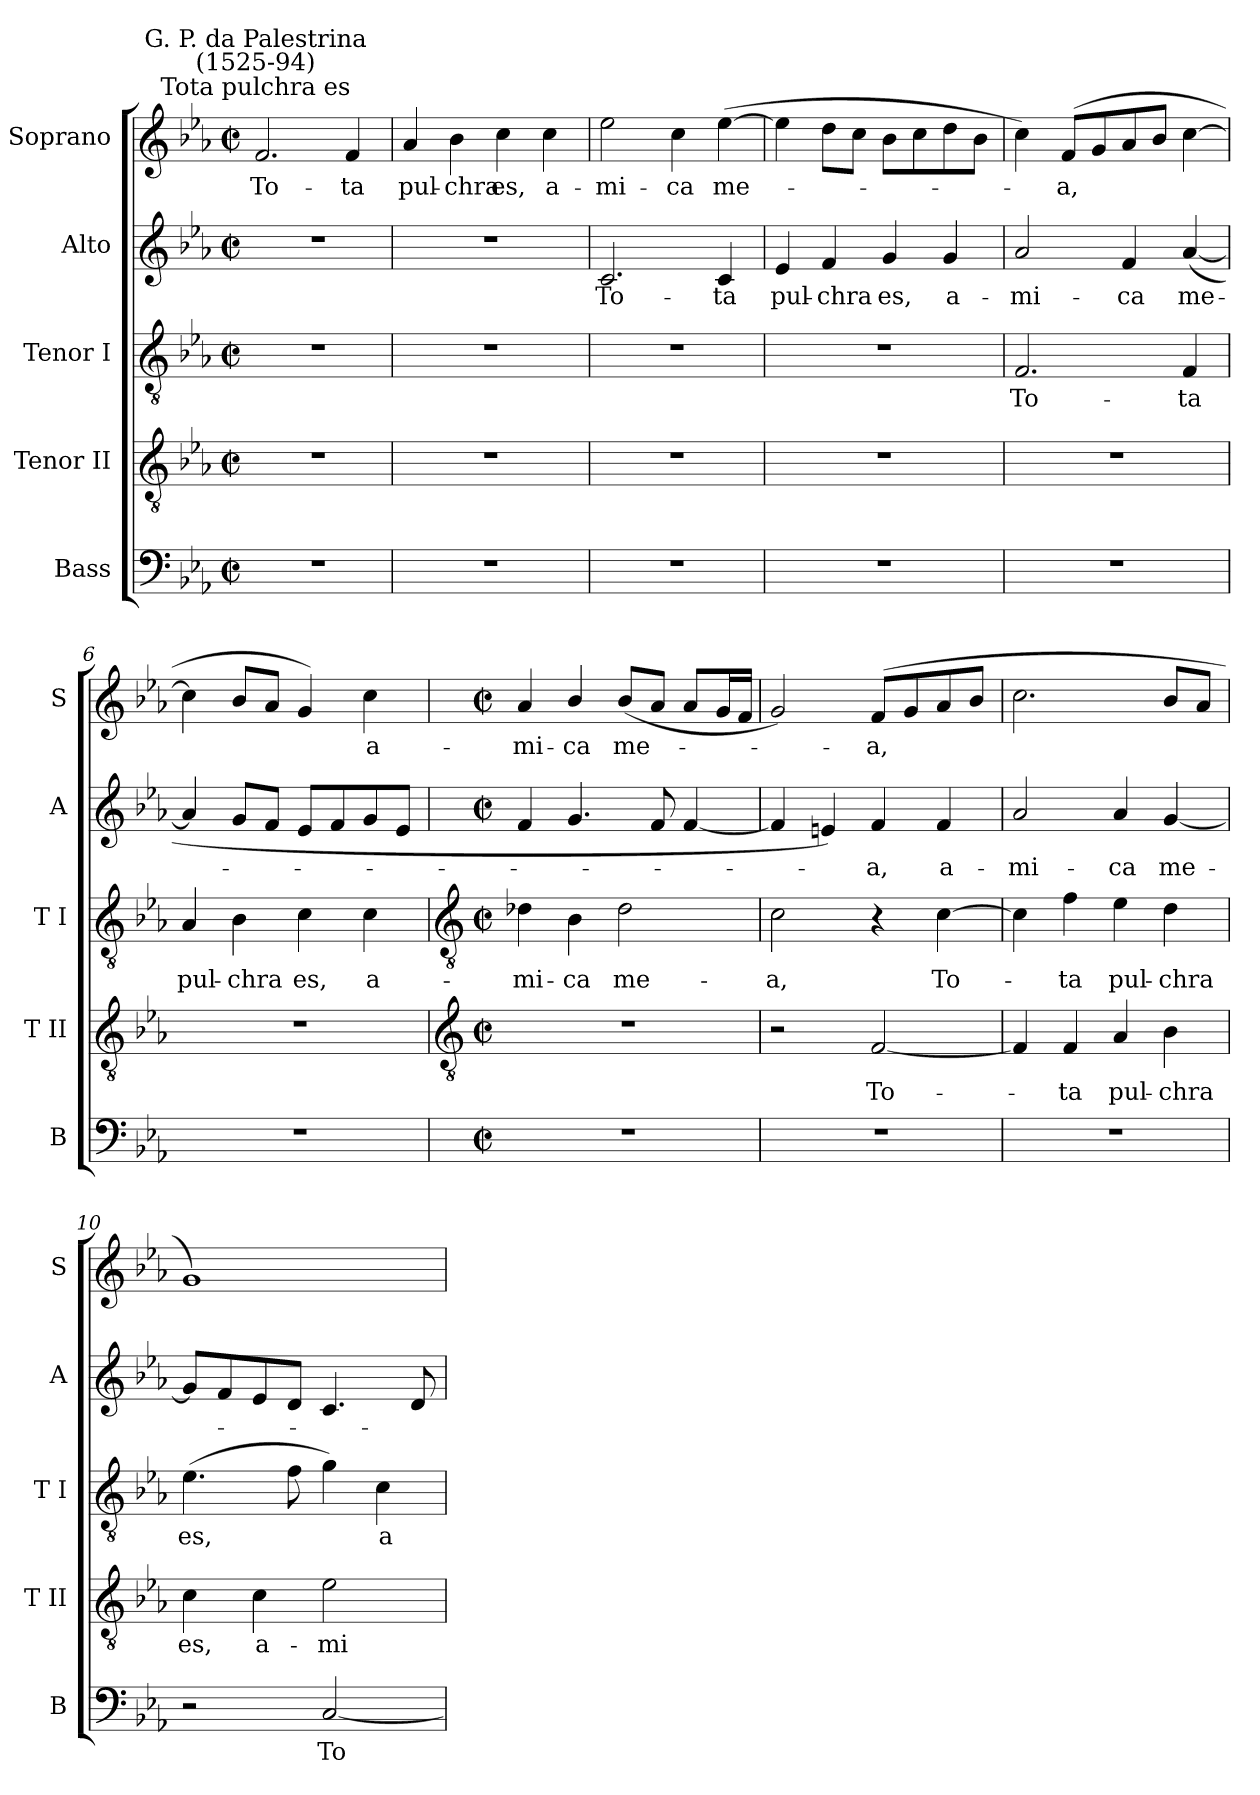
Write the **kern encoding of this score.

**kern	**text	**kern	**text	**kern	**text	**kern	**text	**kern	**text
*part5	*part5	*part4	*part4	*part3	*part3	*part2	*part2	*part1	*part1
*staff5	*staff5	*staff4	*staff4	*staff3	*staff3	*staff2	*staff2	*staff1	*staff1
*I"Bass	*	*I"Tenor II	*	*I"Tenor I	*	*I"Alto	*	*I"Soprano	*
*I'B	*	*I'T II	*	*I'T I	*	*I'A	*	*I'S	*
*clefF4	*	*clefGv2	*	*clefGv2	*	*clefG2	*	*clefG2	*
*k[b-e-a-]	*	*k[b-e-a-]	*	*k[b-e-a-]	*	*k[b-e-a-]	*	*k[b-e-a-]	*
*E-:	*	*E-:	*	*E-:	*	*E-:	*	*E-:	*
*M2/2	*	*M2/2	*	*M2/2	*	*M2/2	*	*M2/2	*
*met(c|)	*	*met(c|)	*	*met(c|)	*	*met(c|)	*	*met(c|)	*
=1	=1	=1	=1	=1	=1	=1	=1	=1	=1
!	!	!	!	!	!	!	!	!LO:TX:a:cj:t=Tota pulchra es	!
!	!	!	!	!	!	!	!	!LO:TX:a:cj:t=G. P. da Palestrina\n(1525-94)	!
!	!	!	!	!	!	!	!	!	!LO:LY:b
1r	.	1r	.	1r	.	1r	.	2.f	To-
!	!	!	!	!	!	!	!	!	!LO:LY:b
.	.	.	.	.	.	.	.	4f	-ta
=2	=2	=2	=2	=2	=2	=2	=2	=2	=2
!	!	!	!	!	!	!	!	!	!LO:LY:b
1r	.	1r	.	1r	.	1r	.	4a-	pul-
!	!	!	!	!	!	!	!	!	!LO:LY:b
.	.	.	.	.	.	.	.	4b-	-chra
!	!	!	!	!	!	!	!	!	!LO:LY:b
.	.	.	.	.	.	.	.	4cc	es,
!	!	!	!	!	!	!	!	!	!LO:LY:b
.	.	.	.	.	.	.	.	4cc	a-
=3	=3	=3	=3	=3	=3	=3	=3	=3	=3
!	!	!	!	!	!	!	!LO:LY:b	!	!LO:LY:b
1r	.	1r	.	1r	.	2.c	To-	2ee-	-mi-
!	!	!	!	!	!	!	!	!	!LO:LY:b
.	.	.	.	.	.	.	.	4cc	-ca
!	!	!	!	!	!	!	!LO:LY:b	!	!LO:LY:b
.	.	.	.	.	.	4c	-ta	(>[4ee-	me-
=4	=4	=4	=4	=4	=4	=4	=4	=4	=4
!	!	!	!	!	!	!	!LO:LY:b	!	!
1r	.	1r	.	1r	.	4e-	pul-	4ee-]	.
!	!	!	!	!	!	!	!LO:LY:b	!	!
.	.	.	.	.	.	4f	-chra	8ddL	.
.	.	.	.	.	.	.	.	8ccJ	.
!	!	!	!	!	!	!	!LO:LY:b	!	!
.	.	.	.	.	.	4g	es,	8b-L	.
.	.	.	.	.	.	.	.	8cc	.
!	!	!	!	!	!	!	!LO:LY:b	!	!
.	.	.	.	.	.	4g	a-	8dd	.
.	.	.	.	.	.	.	.	8b-J	.
=5	=5	=5	=5	=5	=5	=5	=5	=5	=5
!	!	!	!	!	!LO:LY:b	!	!LO:LY:b	!	!
1r	.	1r	.	2.F	To-	2a-	-mi-	4cc)	.
!	!	!	!	!	!	!	!	!	!LO:LY:b
.	.	.	.	.	.	.	.	(<8fL	a,
.	.	.	.	.	.	.	.	8g	.
!	!	!	!	!	!	!	!LO:LY:b	!	!
.	.	.	.	.	.	4f	-ca	8a-	.
.	.	.	.	.	.	.	.	8b-J	.
!	!	!	!	!	!LO:LY:b	!	!LO:LY:b	!	!
.	.	.	.	4F	-ta	(<[4a-	me-	[4cc	.
=6	=6	=6	=6	=6	=6	=6	=6	=6	=6
!	!	!	!	!	!LO:LY:b	!	!	!	!
1r	.	1r	.	4A-	pul-	4a-]	.	4cc]	.
!	!	!	!	!	!LO:LY:b	!	!	!	!
.	.	.	.	4B-	-chra	8gL	.	8b-L	.
.	.	.	.	.	.	8fJ	.	8a-J	.
!	!	!	!	!	!LO:LY:b	!	!	!	!
.	.	.	.	4c	es,	8e-L	.	4g)	.
.	.	.	.	.	.	8f	.	.	.
!	!	!	!	!	!LO:LY:b	!	!	!	!LO:LY:b
.	.	.	.	4c	a-	8g	.	4cc	a-
.	.	.	.	.	.	8e-J	.	.	.
!!LO:LB:g=z
=7	=7	=7	=7	=7	=7	=7	=7	=7	=7
*	*	*clefGv2	*	*clefGv2	*	*	*	*	*
*M2/2	*	*M2/2	*	*M2/2	*	*M2/2	*	*M2/2	*
*met(c|)	*	*met(c|)	*	*met(c|)	*	*met(c|)	*	*met(c|)	*
!	!	!	!	!	!LO:LY:b	!	!	!	!LO:LY:b
1r	.	1r	.	4d-X	-mi-	4f	.	4a-	-mi-
!	!	!	!	!	!LO:LY:b	!	!	!	!LO:LY:b
.	.	.	.	4B-	-ca	4.g	.	4b-/	-ca
!	!	!	!	!	!LO:LY:b	!	!	!	!LO:LY:b
.	.	.	.	2d-	me-	.	.	(<8b-L	me-
.	.	.	.	.	.	8f	.	8a-J	.
.	.	.	.	.	.	[4f	.	8a-L	.
.	.	.	.	.	.	.	.	16gL	.
.	.	.	.	.	.	.	.	16fJJ	.
=8	=8	=8	=8	=8	=8	=8	=8	=8	=8
!	!	!	!	!	!LO:LY:b	!	!	!	!
1r	.	2r	.	2c	-a,	4f]	.	2g)	.
.	.	.	.	.	.	4en)	.	.	.
!	!	!	!LO:LY:b	!	!	!	!LO:LY:b	!	!LO:LY:b
.	.	[2F	To-	4r	.	4f	a,	(<8fL	a,
.	.	.	.	.	.	.	.	8g	.
!	!	!	!	!	!LO:LY:b	!	!LO:LY:b	!	!
.	.	.	.	[4c	To-	4f	a-	8a-	.
.	.	.	.	.	.	.	.	8b-J	.
=9	=9	=9	=9	=9	=9	=9	=9	=9	=9
!	!	!	!	!	!	!	!LO:LY:b	!	!
1r	.	4F]	.	4c]	.	2a-	-mi-	2.cc	.
!	!	!	!LO:LY:b	!	!LO:LY:b	!	!	!	!
.	.	4F	ta	4f	ta	.	.	.	.
!	!	!	!LO:LY:b	!	!LO:LY:b	!	!LO:LY:b	!	!
.	.	4A-	pul-	4e-	pul-	4a-	-ca	.	.
!	!	!	!LO:LY:b	!	!LO:LY:b	!	!LO:LY:b	!	!
.	.	4B-	-chra	4d	-chra	[4g	me-	8b-L	.
.	.	.	.	.	.	.	.	8a-J	.
=10	=10	=10	=10	=10	=10	=10	=10	=10	=10
!	!	!	!LO:LY:b	!	!LO:LY:b	!	!	!	!
2r	.	4c	es,	(>4.e-	es,	8gL]	.	1g)	.
.	.	.	.	.	.	8f	.	.	.
!	!	!	!LO:LY:b	!	!	!	!	!	!
.	.	4c	a-	.	.	8e-	.	.	.
.	.	.	.	8f	.	8dJ	.	.	.
!	!LO:LY:b	!	!LO:LY:b	!	!	!	!	!	!
[2C	To-	2e-	-mi-	4g)	.	4.c	.	.	.
!	!	!	!	!	!LO:LY:b	!	!	!	!
.	.	.	.	4c	a-	.	.	.	.
.	.	.	.	.	.	8d	.	.	.
=	=	=	=	=	=	=	=	=	=
*-	*-	*-	*-	*-	*-	*-	*-	*-	*-
